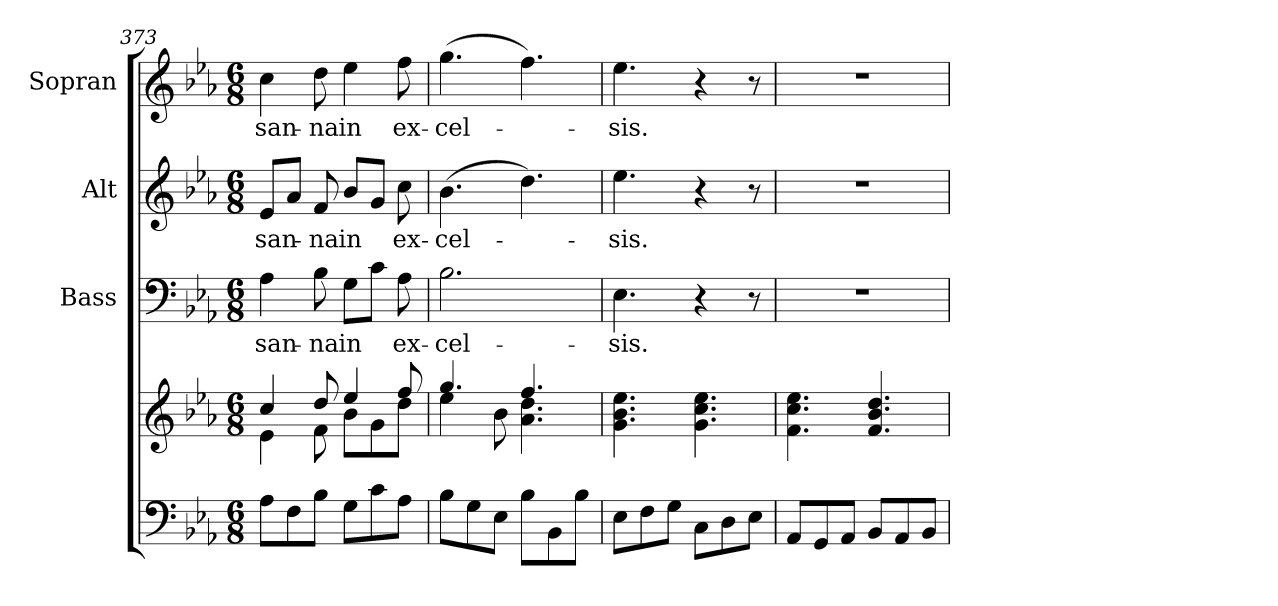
**kern	**kern	**kern	**text	**kern	**text	**kern	**text
*part4	*part4	*part3	*part3	*part2	*part2	*part1	*part1
*staff5	*staff4	*staff3	*staff3	*staff2	*staff2	*staff1	*staff1
*	*	*I"Bass	*	*I"Alt	*	*I"Sopran	*
*	*	*I'B.	*	*I'A.	*	*I'S.	*
*clefF4	*clefG2	*clefF4	*	*clefG2	*	*clefG2	*
*k[b-e-a-]	*k[b-e-a-]	*k[b-e-a-]	*	*k[b-e-a-]	*	*k[b-e-a-]	*
*E-:	*E-:	*E-:	*	*E-:	*	*E-:	*
*M6/8	*M6/8	*M6/8	*	*M6/8	*	*M6/8	*
=373	=373	=373	=373	=373	=373	=373	=373
*	*^	*	*	*	*	*	*
!	!	!	!	!LO:LY:b	!	!LO:LY:b	!	!LO:LY:b
8A-\L	4cc/	4e-\	4A-\	-san-	8e-/L	-san-	4cc\	-san-
8F\	.	.	.	.	8a-/J	.	.	.
!	!	!	!	!LO:LY:b	!	!LO:LY:b	!	!LO:LY:b
8B-\J	8dd/	8f\	8B-\	-na	8f/	-na	8dd\	-na
!	!	!	!	!LO:LY:b	!	!LO:LY:b	!	!LO:LY:b
8G\L	4ee-/	8b-\L	8G\L	in	8b-/L	in	4ee-\	in
8c\	.	8g\	8c\J	.	8g/J	.	.	.
!	!	!	!	!LO:LY:b	!	!LO:LY:b	!	!LO:LY:b
8A-\J	8ff/	8dd\J	8A-\	ex-	8cc\	ex-	8ff\	ex-
=374	=374	=374	=374	=374	=374	=374	=374	=374
!	!	!	!	!LO:LY:b	!	!LO:LY:b	!	!LO:LY:b
8B-\L	4.gg/	4ee-\	2.B-\	-cel-	(>4.b-\	-cel-	(>4.gg\	-cel-
8G\	.	.	.	.	.	.	.	.
8E-\J	.	8b-\	.	.	.	.	.	.
8B-\L	4.ff/	4.a-\ 4.dd\	.	.	4.dd\)	.	4.ff\)	.
8BB-\	.	.	.	.	.	.	.	.
8B-\J	.	.	.	.	.	.	.	.
*	*v	*v	*	*	*	*	*	*
=375	=375	=375	=375	=375	=375	=375	=375
!	!	!	!LO:LY:b	!	!LO:LY:b	!	!LO:LY:b
8E-\L	4.g\ 4.b-\ 4.ee-\	4.E-\	-sis.	4.ee-\	-sis.	4.ee-\	-sis.
8F\	.	.	.	.	.	.	.
8G\J	.	.	.	.	.	.	.
8C\L	4.g\ 4.cc\ 4.ee-\	4r	.	4r	.	4r	.
8D\	.	.	.	.	.	.	.
8E-\J	.	8r	.	8r	.	8r	.
=376	=376	=376	=376	=376	=376	=376	=376
8AA-/L	4.f\ 4.cc\ 4.ee-\	2.r	.	2.r	.	2.r	.
8GG/	.	.	.	.	.	.	.
8AA-/J	.	.	.	.	.	.	.
8BB-/L	4.f/ 4.b-/ 4.dd/	.	.	.	.	.	.
8AA-/	.	.	.	.	.	.	.
8BB-/J	.	.	.	.	.	.	.
=	=	=	=	=	=	=	=
*-	*-	*-	*-	*-	*-	*-	*-
